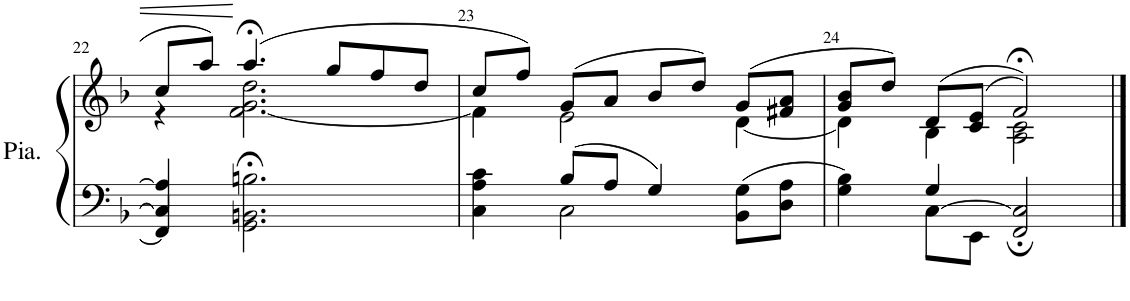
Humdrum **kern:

**kern	**kern
*part1	*part1
*staff2	*staff1
*I"Piano	*
*I'Pia.	*
!!LO:PB:g=z
*clefF4	*clefG2
*k[b-]	*k[b-]
*M4/4	*M4/4
*met(c)	*met(c)
=22	=22
*^	*^
4C/] 4A/]	4FF/]	8cc/L	4r
.	.	8aa/J	.
2.GG\;< 2.BBn\;< 2.Bn\;<	2.ryy	(4.aa;</	[2.f\ 2.g\ 2.dd\
.	.	8gg/L	.
.	.	8ff/	.
.	.	8dd/J	.
=23	=23	=23	=23
4C\ 4A\ 4c\	4ryy	8cc/L	4f\]
.	.	8ff/J)	.
8B-/L	2C\	(8g/L	2e\
8A/J	.	8a/J	.
4G/	.	8b-/L	.
.	.	8dd/J)	.
8BB-\ 8G\L	4ryy	(8g/L	[4d\
8D\ 8A\J	.	8f#X/ 8a/J	.
=24	=24	=24	=24
4G\ 4B-\	4ryy	8g/ 8b-/L	4d\]
.	.	8dd/J)	.
4G/	[>8C\L	(8d/L	4B-\
.	8EE\J	(8c/ 8e/J	.
2FF/; 2C/];	2ryy	2f;</))	2A\ 2c\
*v	*v	*	*
*	*v	*v
==	==
*-	*-
